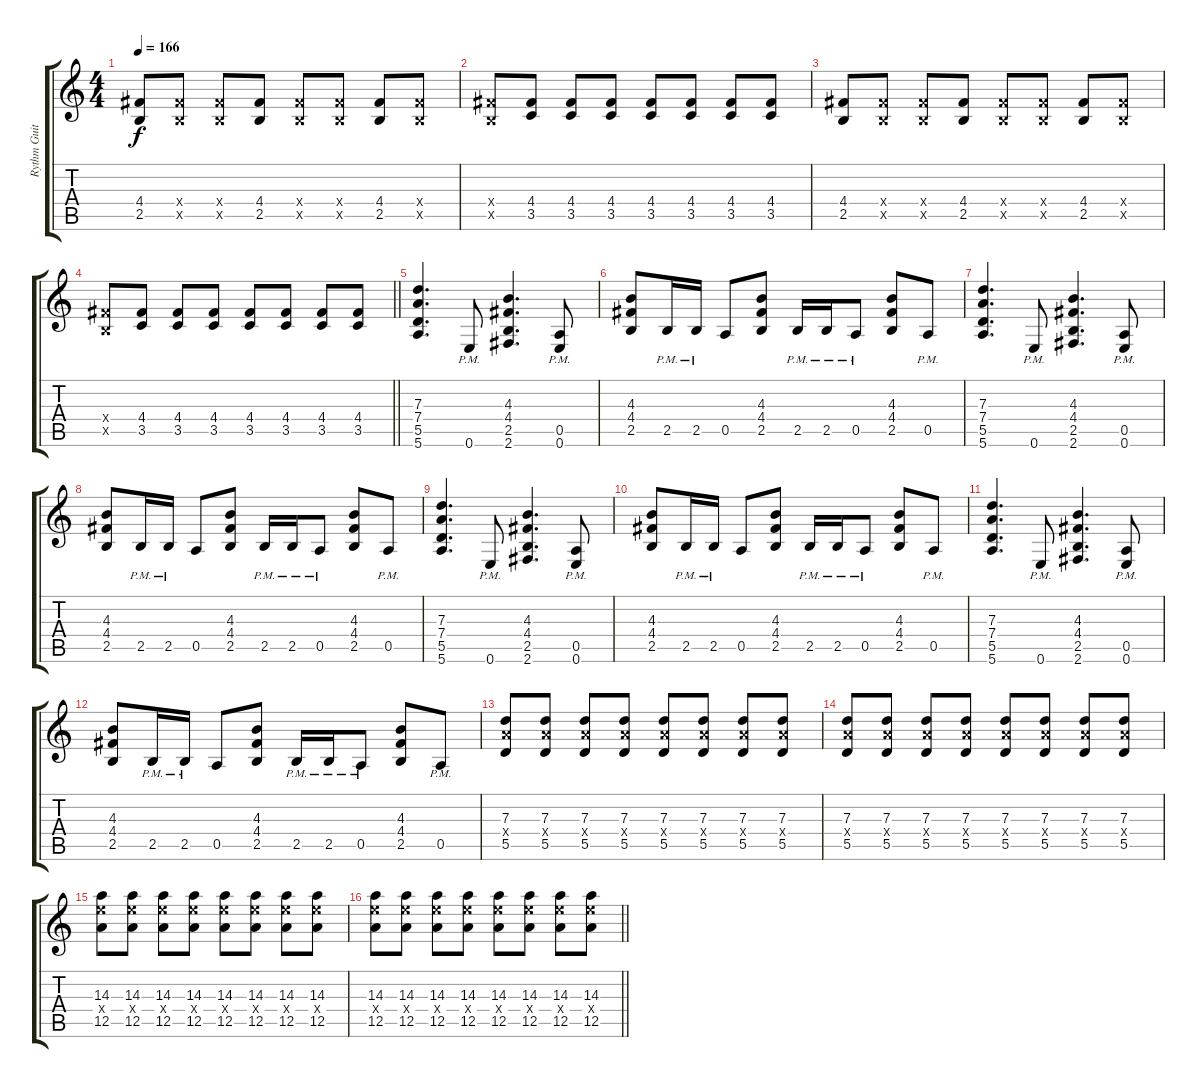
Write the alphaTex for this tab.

\track ("Rythm Guitar 1" "Rythm Guit") {instrument distortionguitar}
\staff {score tabs}
\tuning (E4 B3 G3 D3 A2 E2) {hide}
\ts (4 4)
\tempo 166
\clef g2
\ks c
(4.4 2.5).8{dy f} (4.4{x} 2.5{x}).8 (4.4{x} 2.5{x}).8 (4.4 2.5).8 (4.4{x} 2.5{x}).8 (4.4{x} 2.5{x}).8 (4.4 2.5).8 (4.4{x} 2.5{x}).8 |
(4.4{x} 2.5{x}).8 (4.4 3.5).8 (4.4 3.5).8 (4.4 3.5).8 (4.4 3.5).8 (4.4 3.5).8 (4.4 3.5).8 (4.4 3.5).8 |
(4.4 2.5).8 (4.4{x} 2.5{x}).8 (4.4{x} 2.5{x}).8 (4.4 2.5).8 (4.4{x} 2.5{x}).8 (4.4{x} 2.5{x}).8 (4.4 2.5).8 (4.4{x} 2.5{x}).8 |
\barLineRight lightlight
(4.4{x} 2.5{x}).8 (4.4 3.5).8 (4.4 3.5).8 (4.4 3.5).8 (4.4 3.5).8 (4.4 3.5).8 (4.4 3.5).8 (4.4 3.5).8 |
(7.3 7.4 5.5 5.6).4{d} 0.6{pm}.8 (4.3 4.4 2.5 2.6).4{d} (0.5{pm} 0.6{pm}).8 |
(4.3 4.4 2.5).8 2.5{pm}.16 2.5{pm}.16 0.5.8 (4.3 4.4 2.5).8 2.5{pm}.16 2.5{pm}.16 0.5{pm}.8 (4.3 4.4 2.5).8 0.5{pm}.8 |
(7.3 7.4 5.5 5.6).4{d} 0.6{pm}.8 (4.3 4.4 2.5 2.6).4{d} (0.5{pm} 0.6{pm}).8 |
(4.3 4.4 2.5).8 2.5{pm}.16 2.5{pm}.16 0.5.8 (4.3 4.4 2.5).8 2.5{pm}.16 2.5{pm}.16 0.5{pm}.8 (4.3 4.4 2.5).8 0.5{pm}.8 |
(7.3 7.4 5.5 5.6).4{d} 0.6{pm}.8 (4.3 4.4 2.5 2.6).4{d} (0.5{pm} 0.6{pm}).8 |
(4.3 4.4 2.5).8 2.5{pm}.16 2.5{pm}.16 0.5.8 (4.3 4.4 2.5).8 2.5{pm}.16 2.5{pm}.16 0.5{pm}.8 (4.3 4.4 2.5).8 0.5{pm}.8 |
(7.3 7.4 5.5 5.6).4{d} 0.6{pm}.8 (4.3 4.4 2.5 2.6).4{d} (0.5{pm} 0.6{pm}).8 |
(4.3 4.4 2.5).8 2.5{pm}.16 2.5{pm}.16 0.5.8 (4.3 4.4 2.5).8 2.5{pm}.16 2.5{pm}.16 0.5{pm}.8 (4.3 4.4 2.5).8 0.5{pm}.8 |
(7.3 7.4{x} 5.5).8 (7.3 7.4{x} 5.5).8 (7.3 7.4{x} 5.5).8 (7.3 7.4{x} 5.5).8 (7.3 7.4{x} 5.5).8 (7.3 7.4{x} 5.5).8 (7.3 7.4{x} 5.5).8 (7.3 7.4{x} 5.5).8 |
(7.3 7.4{x} 5.5).8 (7.3 7.4{x} 5.5).8 (7.3 7.4{x} 5.5).8 (7.3 7.4{x} 5.5).8 (7.3 7.4{x} 5.5).8 (7.3 7.4{x} 5.5).8 (7.3 7.4{x} 5.5).8 (7.3 7.4{x} 5.5).8 |
(14.3 14.4{x} 12.5).8 (14.3 14.4{x} 12.5).8 (14.3 14.4{x} 12.5).8 (14.3 14.4{x} 12.5).8 (14.3 14.4{x} 12.5).8 (14.3 14.4{x} 12.5).8 (14.3 14.4{x} 12.5).8 (14.3 14.4{x} 12.5).8 |
\barLineRight lightlight
(14.3 14.4{x} 12.5).8 (14.3 14.4{x} 12.5).8 (14.3 14.4{x} 12.5).8 (14.3 14.4{x} 12.5).8 (14.3 14.4{x} 12.5).8 (14.3 14.4{x} 12.5).8 (14.3 14.4{x} 12.5).8 (14.3 14.4{x} 12.5).8
